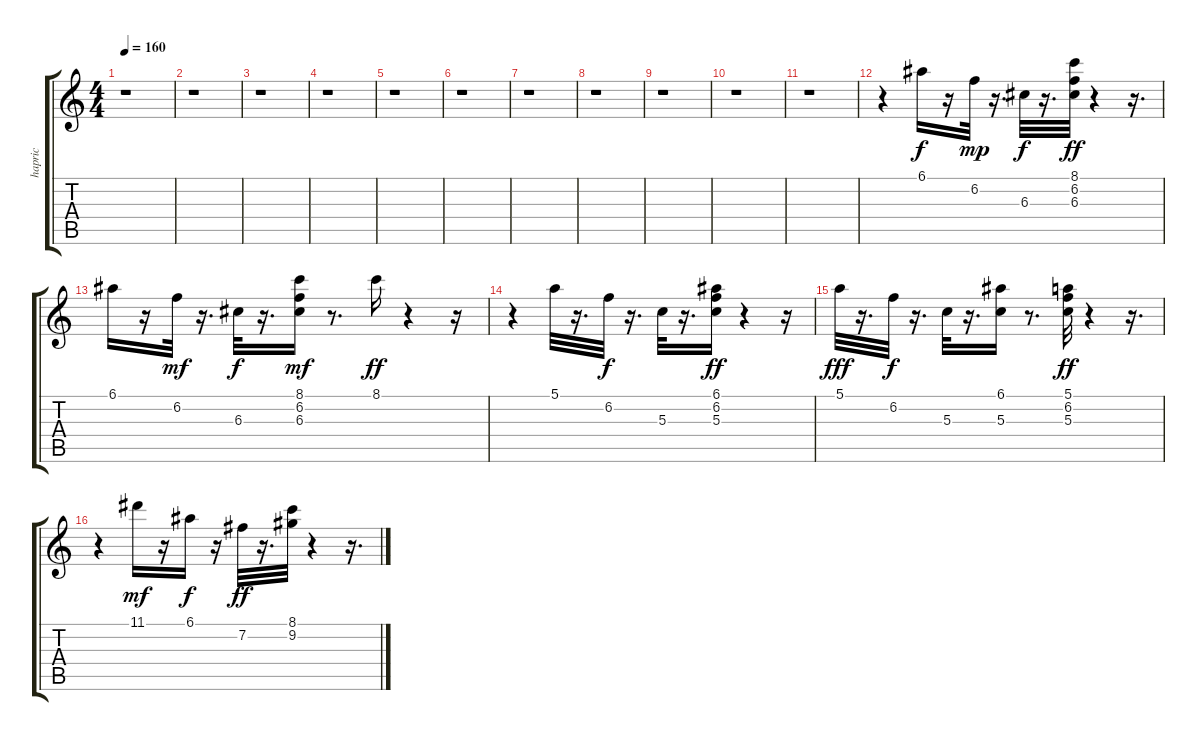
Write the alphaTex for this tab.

\track ("hapric" "hapric") {instrument acousticguitarnylon}
\staff {score tabs}
\tuning (E4 B3 G3 D3 A2 E2) {hide}
\ts (4 4)
\tempo 160
\clef g2
\ks c
r.1{dy ff} |
r.1 |
r.1 |
r.1 |
r.1 |
r.1 |
r.1 |
r.1 |
r.1 |
r.1 |
r.1 |
r.4 6.1.16{dy f} r.16 6.2.32{dy mp} r.16{d} 6.3.32{dy f} r.16{d} (8.1 6.2 6.3).32{dy ff} r.4 r.16{d} |
6.1.16 r.16 6.2.32{dy mf} r.16{d} 6.3.32{dy f} r.16{d} (8.1 6.2 6.3).16{dy mf} r.8{d} 8.1.16{dy ff} r.4 r.16 |
r.4 5.1.32 r.16{d} 6.2.32{dy f} r.16{d} 5.3.32 r.16{d} (6.1 6.2 5.3).16{dy ff} r.4 r.16 |
5.1.32{dy fff} r.16{d} 6.2.32{dy f} r.16{d} 5.3.32 r.16{d} (6.1 5.3).16 r.8{d} (5.1 6.2 5.3).32{dy ff} r.4 r.16{d} |
r.4 11.1.16{dy mf} r.16 6.1.16{dy f} r.16 7.2.32{dy ff} r.16{d} (8.1 9.2).32 r.4 r.16{d}
